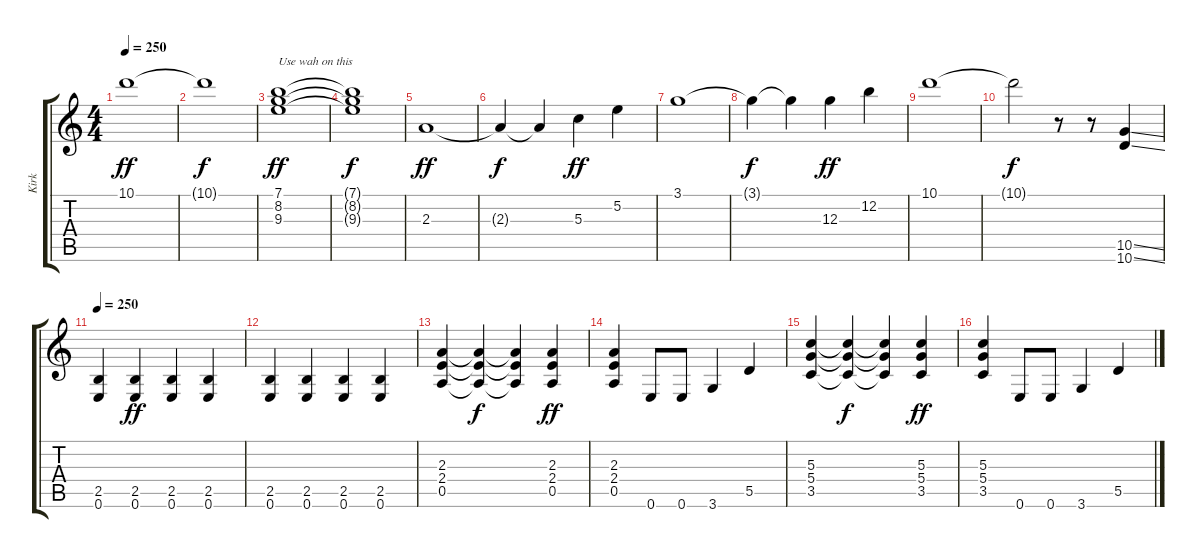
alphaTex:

\track ("Kirk" "Kirk") {instrument distortionguitar}
\staff {score tabs}
\tuning (E4 B3 G3 D3 A2 E2) {hide}
\ts (4 4)
\tempo 250
\clef g2
\ks c
10.1.1{dy ff instrument electricguitarclean} |
10.1{t}.1{dy f instrument electricguitarclean} |
(7.1 8.2 9.3).1{txt "Use wah on this" dy ff instrument electricguitarclean} |
(7.1{t} 8.2{t} 9.3{t}).1{dy f instrument electricguitarclean} |
2.3.1{dy ff instrument electricguitarclean} |
2.3{t}.4{dy f instrument electricguitarclean} 2.3{t}.4{instrument electricguitarclean} 5.3.4{dy ff instrument electricguitarclean} 5.2.4{instrument electricguitarclean} |
3.1.1{instrument electricguitarclean} |
3.1{t}.4{dy f instrument electricguitarclean} 3.1{t}.4{instrument electricguitarclean} 12.3.4{dy ff instrument electricguitarclean} 12.2.4{instrument electricguitarclean} |
10.1.1{instrument electricguitarclean} |
10.1{t}.2{dy f instrument electricguitarclean} r.8 r.8 (10.5{ss} 10.6{ss}).4{volume 13 instrument distortionguitar} |
\tempo 250
(2.5 0.6).4{volume 13 instrument distortionguitar} (2.5 0.6).4{dy ff volume 13} (2.5 0.6).4 (2.5 0.6).4 |
(2.5 0.6).4 (2.5 0.6).4 (2.5 0.6).4 (2.5 0.6).4 |
(2.3 2.4 0.5).4 (2.3{t} 2.4{t} 0.5{t}).4{dy f} (2.3{t} 2.4{t} 0.5{t}).4 (2.3 2.4 0.5).4{dy ff} |
(2.3 2.4 0.5).4 0.6.8 0.6.8 3.6.4 5.5.4 |
(5.3 5.4 3.5).4 (5.3{t} 5.4{t} 3.5{t}).4{dy f} (5.3{t} 5.4{t} 3.5{t}).4 (5.3 5.4 3.5).4{dy ff} |
(5.3 5.4 3.5).4 0.6.8 0.6.8 3.6.4 5.5.4
